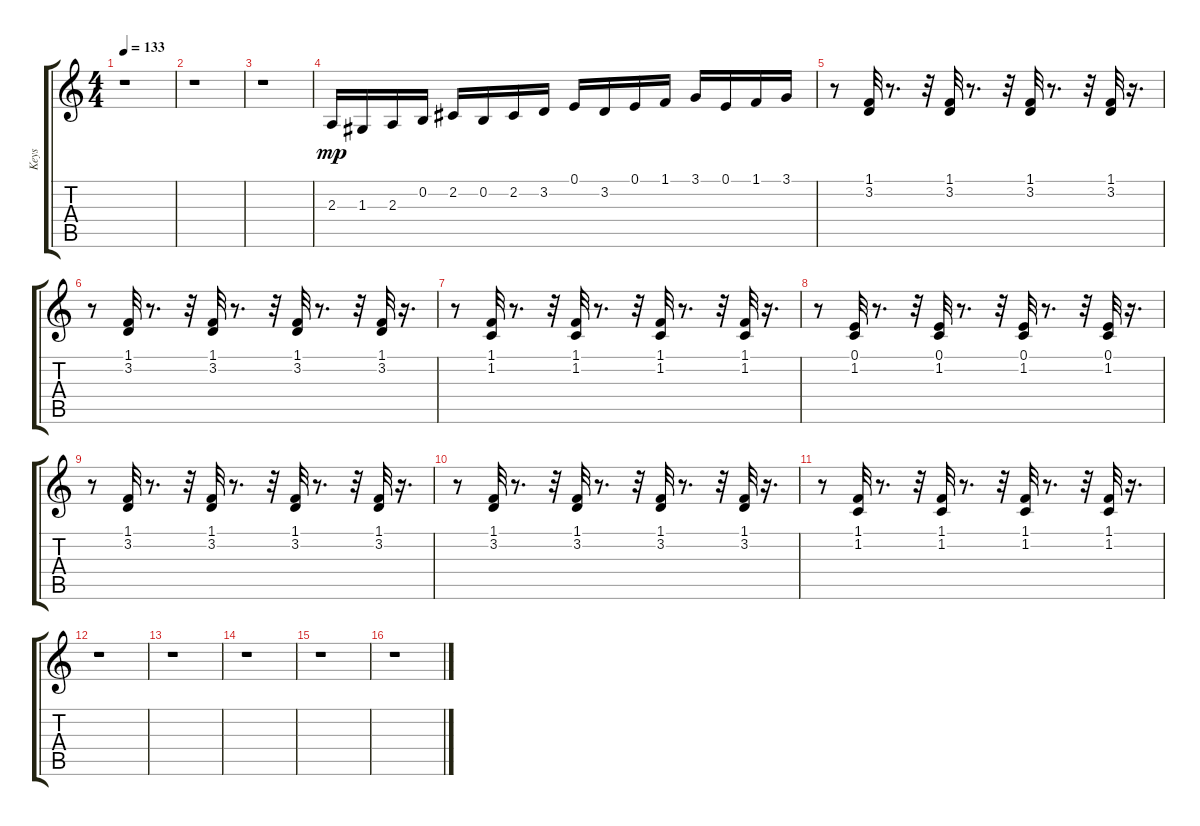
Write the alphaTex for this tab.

\track ("Keys" "Keys") {instrument harpsichord}
\staff {score tabs}
\tuning (E4 B3 G3 D3 A2 E2) {hide}
\ts (4 4)
\tempo 133
\clef g2
\ks c
r.1{dy mp} |
r.1 |
r.1 |
2.3.16 1.3.16 2.3.16 0.2.16 2.2.16 0.2.16 2.2.16 3.2.16 0.1.16 3.2.16 0.1.16 1.1.16 3.1.16 0.1.16 1.1.16 3.1.16 |
r.8 (1.1 3.2).32 r.8{d} r.32 (1.1 3.2).32 r.8{d} r.32 (1.1 3.2).32 r.8{d} r.32 (1.1 3.2).32 r.16{d} |
r.8 (1.1 3.2).32 r.8{d} r.32 (1.1 3.2).32 r.8{d} r.32 (1.1 3.2).32 r.8{d} r.32 (1.1 3.2).32 r.16{d} |
r.8 (1.1 1.2).32 r.8{d} r.32 (1.1 1.2).32 r.8{d} r.32 (1.1 1.2).32 r.8{d} r.32 (1.1 1.2).32 r.16{d} |
r.8 (0.1 1.2).32 r.8{d} r.32 (0.1 1.2).32 r.8{d} r.32 (0.1 1.2).32 r.8{d} r.32 (0.1 1.2).32 r.16{d} |
r.8 (1.1 3.2).32 r.8{d} r.32 (1.1 3.2).32 r.8{d} r.32 (1.1 3.2).32 r.8{d} r.32 (1.1 3.2).32 r.16{d} |
r.8 (1.1 3.2).32 r.8{d} r.32 (1.1 3.2).32 r.8{d} r.32 (1.1 3.2).32 r.8{d} r.32 (1.1 3.2).32 r.16{d} |
r.8 (1.1 1.2).32 r.8{d} r.32 (1.1 1.2).32 r.8{d} r.32 (1.1 1.2).32 r.8{d} r.32 (1.1 1.2).32 r.16{d} |
r.1 |
r.1 |
r.1 |
r.1 |
r.1
